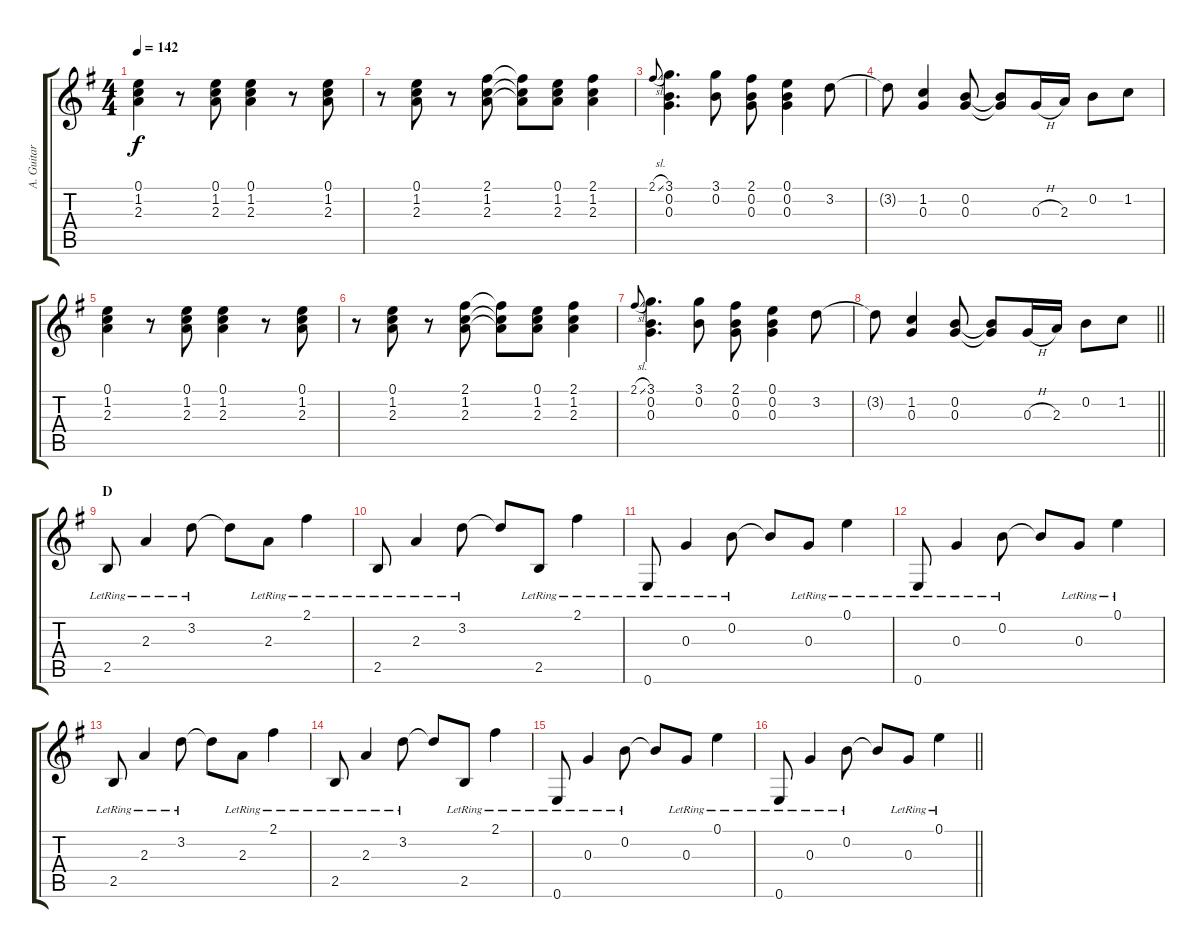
\track ("A. Guitar" "A. Guitar") {instrument acousticguitarsteel}
\staff {score tabs}
\tuning (E4 B3 G3 D3 A2 E2) {hide}
\ts (4 4)
\tempo 142
\clef g2
\ks g
(0.1 1.2 2.3).4{dy f} r.8 (0.1 1.2 2.3).8 (0.1 1.2 2.3).4 r.8 (0.1 1.2 2.3).8 |
r.8 (0.1 1.2 2.3).8 r.8 (2.1 1.2 2.3).8 (2.1{t} 1.2{t} 2.3{t}).8 (0.1 1.2 2.3).8 (2.1 1.2 2.3).4 |
2.1{sl}.8{gr onbeat} (3.1 0.2 0.3).4{d} (3.1 0.2).8 (2.1 0.2 0.3).8 (0.1 0.2 0.3).4 3.2.8 |
3.2{t}.8 (1.2 0.3).4 (0.2 0.3).8 (0.2{t} 0.3{t}).8 0.3{h}.16 2.3.16 0.2.8 1.2.8 |
(0.1 1.2 2.3).4 r.8 (0.1 1.2 2.3).8 (0.1 1.2 2.3).4 r.8 (0.1 1.2 2.3).8 |
r.8 (0.1 1.2 2.3).8 r.8 (2.1 1.2 2.3).8 (2.1{t} 1.2{t} 2.3{t}).8 (0.1 1.2 2.3).8 (2.1 1.2 2.3).4 |
2.1{sl}.8{gr onbeat} (3.1 0.2 0.3).4{d} (3.1 0.2).8 (2.1 0.2 0.3).8 (0.1 0.2 0.3).4 3.2.8 |
\barLineRight lightlight
3.2{t}.8 (1.2 0.3).4 (0.2 0.3).8 (0.2{t} 0.3{t}).8 0.3{h}.16 2.3.16 0.2.8 1.2.8 |
\section ("" "D")
2.5{lr}.8 2.3{lr}.4 3.2{lr}.8 3.2{t}.8 2.3{lr}.8 2.1{lr}.4 |
2.5{lr}.8 2.3{lr}.4 3.2{lr}.8 3.2{t}.8 2.5{lr}.8 2.1{lr}.4 |
0.6{lr}.8 0.3{lr}.4 0.2{lr}.8 0.2{t}.8 0.3{lr}.8 0.1{lr}.4 |
0.6{lr}.8 0.3{lr}.4 0.2{lr}.8 0.2{t}.8 0.3{lr}.8 0.1{lr}.4 |
2.5{lr}.8 2.3{lr}.4 3.2{lr}.8 3.2{t}.8 2.3{lr}.8 2.1{lr}.4 |
2.5{lr}.8 2.3{lr}.4 3.2{lr}.8 3.2{t}.8 2.5{lr}.8 2.1{lr}.4 |
0.6{lr}.8 0.3{lr}.4 0.2{lr}.8 0.2{t}.8 0.3{lr}.8 0.1{lr}.4 |
\barLineRight lightlight
0.6{lr}.8 0.3{lr}.4 0.2{lr}.8 0.2{t}.8 0.3{lr}.8 0.1{lr}.4
